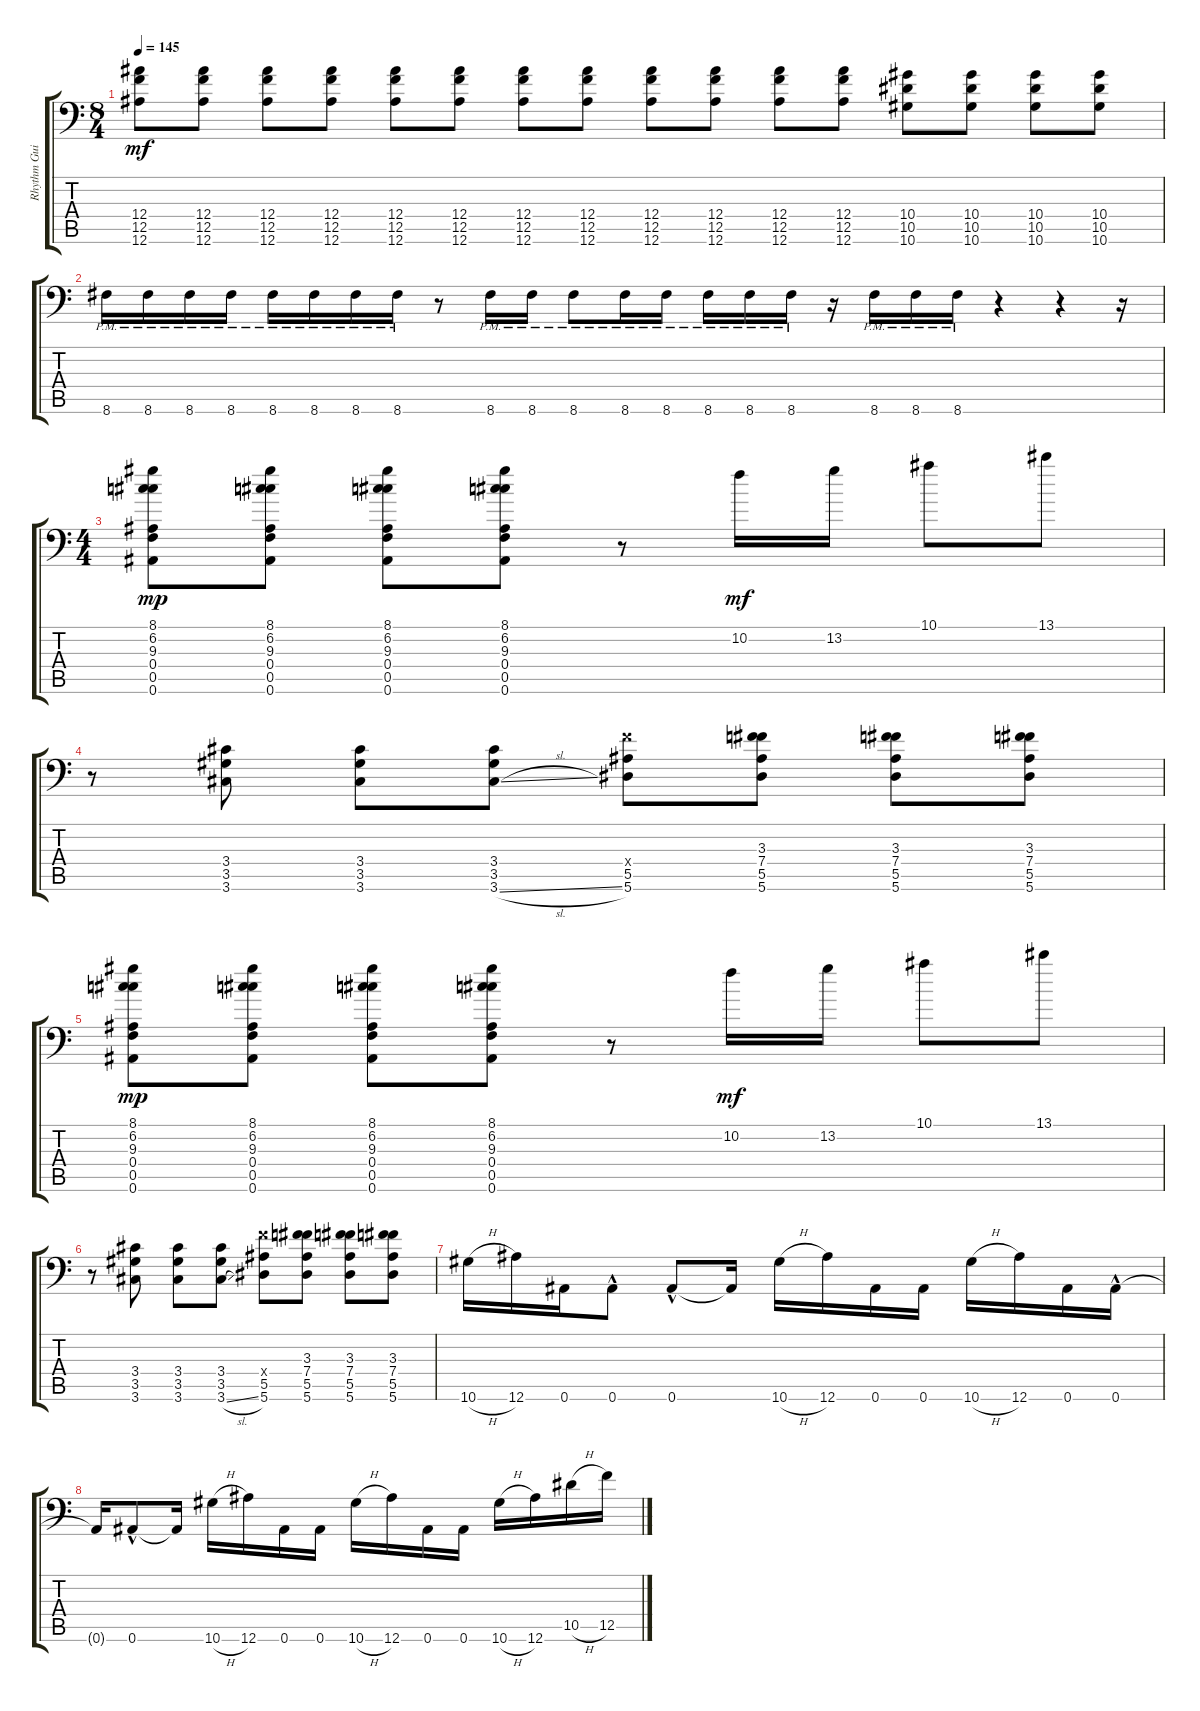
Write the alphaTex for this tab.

\track ("Rhythm Guitar" "Rhythm Gui") {instrument distortionguitar}
\staff {score tabs}
\tuning (C4 G3 Eb3 Bb2 F2 Bb1) {hide}
\ts (8 4)
\tempo 145
\clef f4
\ks c
(12.4 12.5 12.6).8{dy mf} (12.4 12.5 12.6).8 (12.4 12.5 12.6).8 (12.4 12.5 12.6).8 (12.4 12.5 12.6).8 (12.4 12.5 12.6).8 (12.4 12.5 12.6).8 (12.4 12.5 12.6).8 (12.4 12.5 12.6).8 (12.4 12.5 12.6).8 (12.4 12.5 12.6).8 (12.4 12.5 12.6).8 (10.4 10.5 10.6).8 (10.4 10.5 10.6).8 (10.4 10.5 10.6).8 (10.4 10.5 10.6).8 |
8.6{pm}.16 8.6{pm}.16 8.6{pm}.16 8.6{pm}.16 8.6{pm}.16 8.6{pm}.16 8.6{pm}.16 8.6{pm}.16 r.8 8.6{pm}.16 8.6{pm}.16 8.6{pm}.8 8.6{pm}.16 8.6{pm}.16 8.6{pm}.16 8.6{pm}.16 8.6{pm}.16 r.16 8.6{pm}.16 8.6{pm}.16 8.6{pm}.16 r.4 r.4 r.16 |
\ts (4 4)
(8.1 6.2 9.3 0.4 0.5 0.6).8{dy mp} (8.1 6.2 9.3 0.4 0.5 0.6).8 (8.1 6.2 9.3 0.4 0.5 0.6).8 (8.1 6.2 9.3 0.4 0.5 0.6).8 r.8 10.2.16{dy mf} 13.2.16 10.1.8 13.1.8 |
r.8 (3.4 3.5 3.6).8 (3.4 3.5 3.6).8 (3.4 3.5 3.6{sl}).8 (7.4{x} 5.5 5.6).8 (3.3 7.4 5.5 5.6).8 (3.3 7.4 5.5 5.6).8 (3.3 7.4 5.5 5.6).8 |
(8.1 6.2 9.3 0.4 0.5 0.6).8{dy mp} (8.1 6.2 9.3 0.4 0.5 0.6).8 (8.1 6.2 9.3 0.4 0.5 0.6).8 (8.1 6.2 9.3 0.4 0.5 0.6).8 r.8 10.2.16{dy mf} 13.2.16 10.1.8 13.1.8 |
r.8 (3.4 3.5 3.6).8 (3.4 3.5 3.6).8 (3.4 3.5 3.6{sl}).8 (7.4{x} 5.5 5.6).8 (3.3 7.4 5.5 5.6).8 (3.3 7.4 5.5 5.6).8 (3.3 7.4 5.5 5.6).8 |
10.6{h}.16 12.6.16 0.6.16 0.6{hac}.8 0.6{hac}.8 0.6{t}.16 10.6{h}.16 12.6.16 0.6.16 0.6.16 10.6{h}.16 12.6.16 0.6.16 0.6{hac}.16 |
0.6{t}.16 0.6{hac}.8 0.6{t}.16 10.6{h}.16 12.6.16 0.6.16 0.6.16 10.6{h}.16 12.6.16 0.6.16 0.6.16 10.6{h}.16 12.6.16 10.5{h}.16 12.5.16
